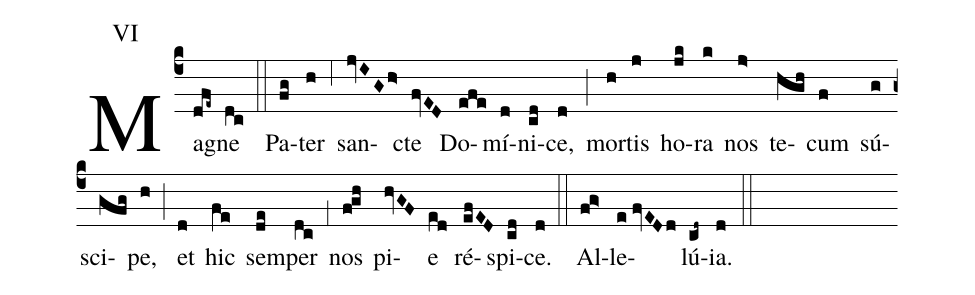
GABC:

annotation: VI;
%%
(c4) Ma(dfe~)gne(dc) (::) Pa(fg)ter(h) (;6) san(jvIG/h>)cte(fvED) Do(efe)mí(d)ni(cd)ce,(d) (;) mor(h)tis(j) ho(jk)ra(k) nos(j>) te(hgh)cum(f) sú(g)sci(gfg)pe,(h) (;) et(d) hic(fe) sem(de)per(dc) (;1) nos(f!gh) pi(hvGF)e(ed) ré(efED)spi(cd)ce.(d) (::)

Al(fg>)le(e//fvEDd)lú(cd~)ia.(d) (::)
